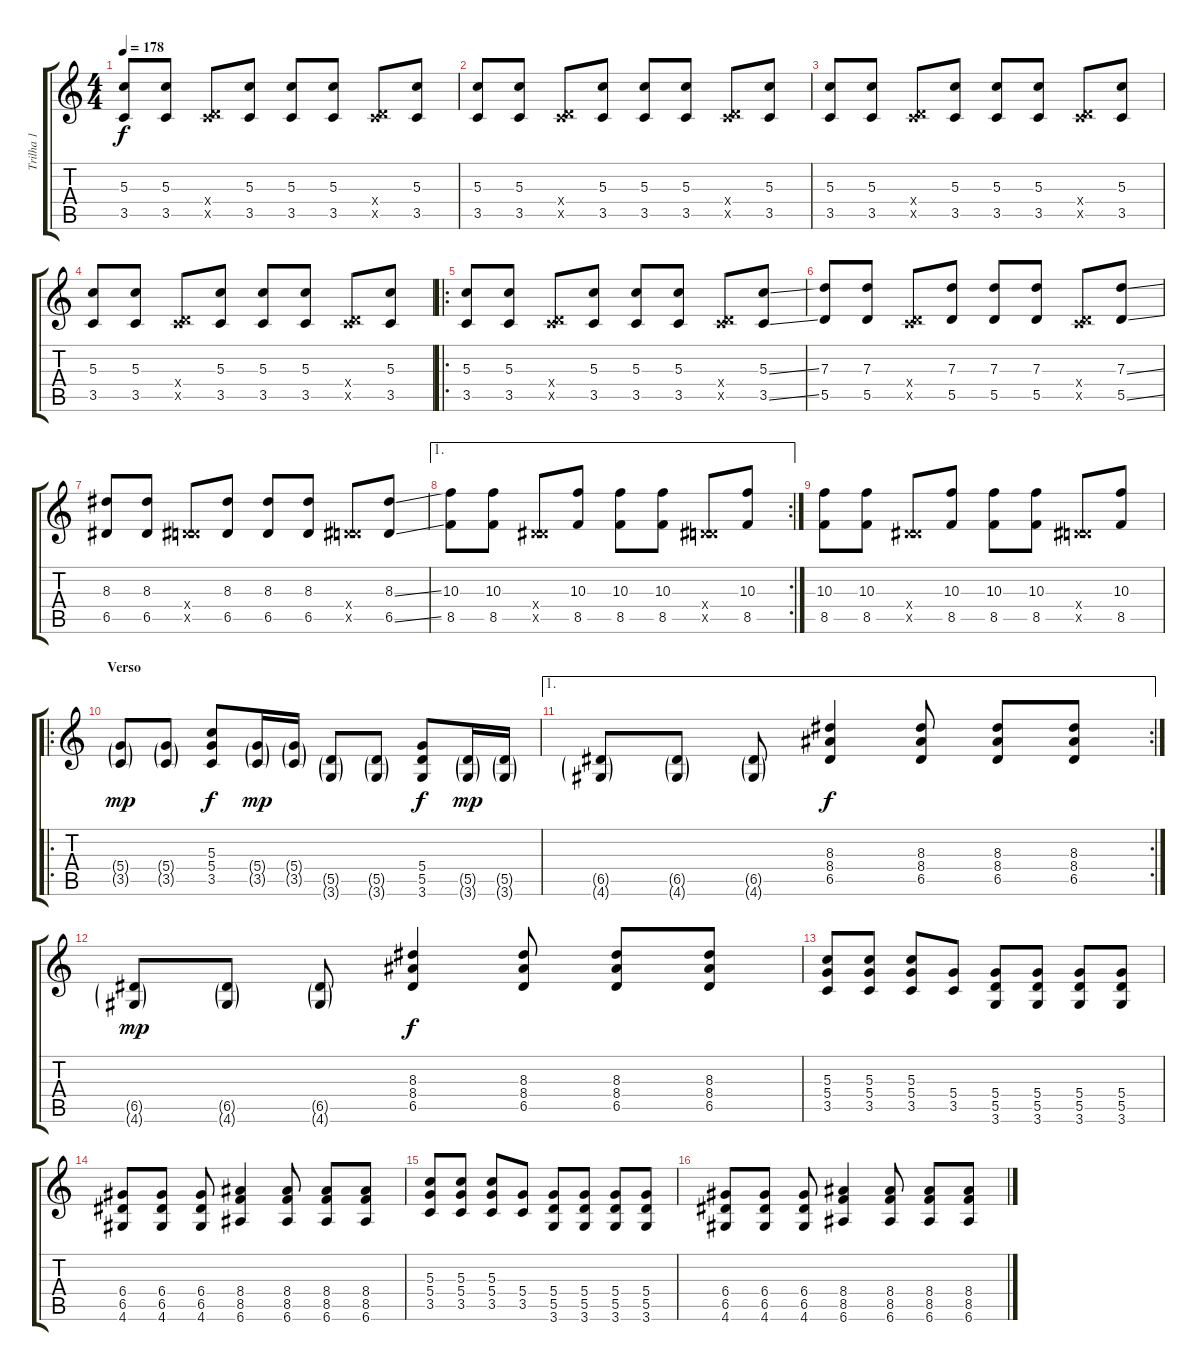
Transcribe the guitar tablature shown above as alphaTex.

\track ("Trilha 1" "Trilha 1") {instrument distortionguitar}
\staff {score tabs}
\tuning (E4 B3 G3 D3 A2 E2) {hide}
\ts (4 4)
\tempo 178
\clef g2
\ks c
(5.3 3.5).8{dy f instrument distortionguitar} (5.3 3.5).8 (0.4{x} 3.5{x}).8 (5.3 3.5).8 (5.3 3.5).8 (5.3 3.5).8 (0.4{x} 3.5{x}).8 (5.3 3.5).8 |
(5.3 3.5).8 (5.3 3.5).8 (0.4{x} 3.5{x}).8 (5.3 3.5).8 (5.3 3.5).8 (5.3 3.5).8 (0.4{x} 3.5{x}).8 (5.3 3.5).8 |
(5.3 3.5).8 (5.3 3.5).8 (0.4{x} 3.5{x}).8 (5.3 3.5).8 (5.3 3.5).8 (5.3 3.5).8 (0.4{x} 3.5{x}).8 (5.3 3.5).8 |
(5.3 3.5).8 (5.3 3.5).8 (0.4{x} 3.5{x}).8 (5.3 3.5).8 (5.3 3.5).8 (5.3 3.5).8 (0.4{x} 3.5{x}).8 (5.3 3.5).8 |
\ro
(5.3 3.5).8 (5.3 3.5).8 (0.4{x} 3.5{x}).8 (5.3 3.5).8 (5.3 3.5).8 (5.3 3.5).8 (0.4{x} 3.5{x}).8 (5.3{ss} 3.5{ss}).8 |
(7.3 5.5).8 (7.3 5.5).8 (0.4{x} 3.5{x}).8 (7.3 5.5).8 (7.3 5.5).8 (7.3 5.5).8 (0.4{x} 3.5{x}).8 (7.3{ss} 5.5{ss}).8 |
(8.3 6.5).8 (8.3 6.5).8 (0.4{x} 6.5{x}).8 (8.3 6.5).8 (8.3 6.5).8 (8.3 6.5).8 (0.4{x} 6.5{x}).8 (8.3{ss} 6.5{ss}).8 |
\ae 1
\rc 2
(10.3 8.5).8 (10.3 8.5).8 (0.4{x} 6.5{x}).8 (10.3 8.5).8 (10.3 8.5).8 (10.3 8.5).8 (0.4{x} 6.5{x}).8 (10.3 8.5).8 |
(10.3 8.5).8 (10.3 8.5).8 (0.4{x} 6.5{x}).8 (10.3 8.5).8 (10.3 8.5).8 (10.3 8.5).8 (0.4{x} 6.5{x}).8 (10.3 8.5).8 |
\ro
\section ("" "Verso")
(5.4{g} 3.5{g}).8{dy mp} (5.4{g} 3.5{g}).8 (5.3 5.4 3.5).8{dy f} (5.4{g} 3.5{g}).16{dy mp} (5.4{g} 3.5{g}).16 (5.5{g} 3.6{g}).8 (5.5{g} 3.6{g}).8 (5.4 5.5 3.6).8{dy f} (5.5{g} 3.6{g}).16{dy mp} (5.5{g} 3.6{g}).16 |
\ae 1
\rc 2
(6.5{g} 4.6{g}).8 (6.5{g} 4.6{g}).8 (6.5{g} 4.6{g}).8 (8.3 8.4 6.5).4{dy f} (8.3 8.4 6.5).8 (8.3 8.4 6.5).8 (8.3 8.4 6.5).8 |
(6.5{g} 4.6{g}).8{dy mp} (6.5{g} 4.6{g}).8 (6.5{g} 4.6{g}).8 (8.3 8.4 6.5).4{dy f} (8.3 8.4 6.5).8 (8.3 8.4 6.5).8 (8.3 8.4 6.5).8 |
(5.3 5.4 3.5).8 (5.3 5.4 3.5).8 (5.3 5.4 3.5).8 (5.4 3.5).8 (5.4 5.5 3.6).8 (5.4 5.5 3.6).8 (5.4 5.5 3.6).8 (5.4 5.5 3.6).8 |
(6.4 6.5 4.6).8 (6.4 6.5 4.6).8 (6.4 6.5 4.6).8 (8.4 8.5 6.6).4 (8.4 8.5 6.6).8 (8.4 8.5 6.6).8 (8.4 8.5 6.6).8 |
(5.3 5.4 3.5).8 (5.3 5.4 3.5).8 (5.3 5.4 3.5).8 (5.4 3.5).8 (5.4 5.5 3.6).8 (5.4 5.5 3.6).8 (5.4 5.5 3.6).8 (5.4 5.5 3.6).8 |
(6.4 6.5 4.6).8 (6.4 6.5 4.6).8 (6.4 6.5 4.6).8 (8.4 8.5 6.6).4 (8.4 8.5 6.6).8 (8.4 8.5 6.6).8 (8.4 8.5 6.6).8
